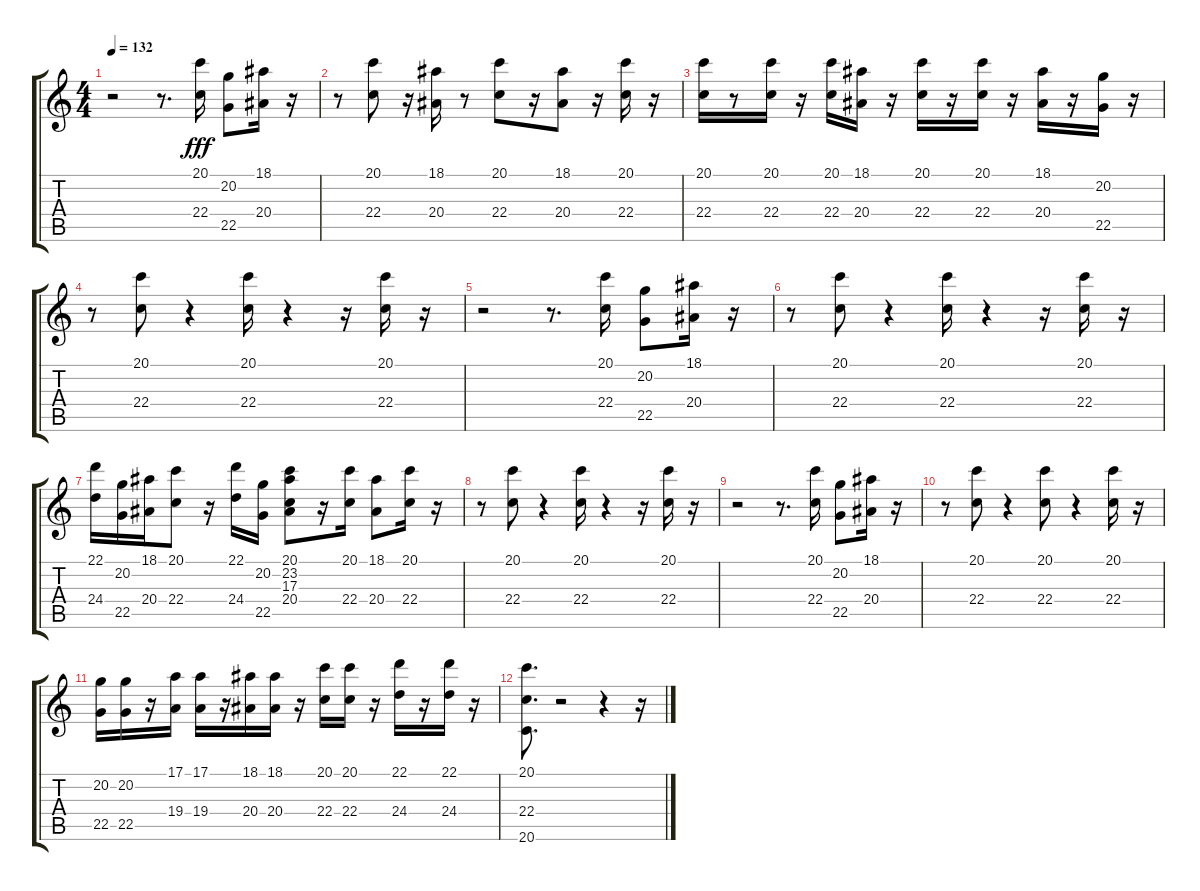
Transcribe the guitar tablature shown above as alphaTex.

\track "" {instrument tenorsax}
\staff {score tabs}
\tuning (E4 B3 G3 D3 A2 E2) {hide}
\ts (4 4)
\tempo 132
\clef g2
\ks c
r.2{dy fff} r.8{d} (20.1 22.4).16 (20.2 22.5).8 (18.1 20.4).16 r.16 |
r.8 (20.1 22.4).8 r.16 (18.1 20.4).16 r.8 (20.1 22.4).8 r.16 (18.1 20.4).8 r.16 (20.1 22.4).16 r.16 |
(20.1 22.4).16 r.8 (20.1 22.4).16 r.16 (20.1 22.4).16 (18.1 20.4).16 r.16 (20.1 22.4).16 r.16 (20.1 22.4).16 r.16 (18.1 20.4).16 r.16 (20.2 22.5).16 r.16 |
r.8 (20.1 22.4).8 r.4 (20.1 22.4).16 r.4 r.16 (20.1 22.4).16 r.16 |
r.2 r.8{d} (20.1 22.4).16 (20.2 22.5).8 (18.1 20.4).16 r.16 |
r.8 (20.1 22.4).8 r.4 (20.1 22.4).16 r.4 r.16 (20.1 22.4).16 r.16 |
(22.1 24.4).16 (20.2 22.5).16 (18.1 20.4).16 (20.1 22.4).8 r.16 (22.1 24.4).16 (20.2 22.5).16 (20.1 23.2 17.3 20.4).8 r.16 (20.1 22.4).16 (18.1 20.4).8 (20.1 22.4).16 r.16 |
r.8 (20.1 22.4).8 r.4 (20.1 22.4).16 r.4 r.16 (20.1 22.4).16 r.16 |
r.2 r.8{d} (20.1 22.4).16 (20.2 22.5).8 (18.1 20.4).16 r.16 |
r.8 (20.1 22.4).8 r.4 (20.1 22.4).8 r.4 (20.1 22.4).16 r.16 |
(20.2 22.5).16 (20.2 22.5).16 r.16 (17.1 19.4).16 (17.1 19.4).16 r.16 (18.1 20.4).16 (18.1 20.4).16 r.16 (20.1 22.4).16 (20.1 22.4).16 r.16 (22.1 24.4).16 r.16 (22.1 24.4).16 r.16 |
(20.1 22.4 20.6).8{d} r.2 r.4 r.16
